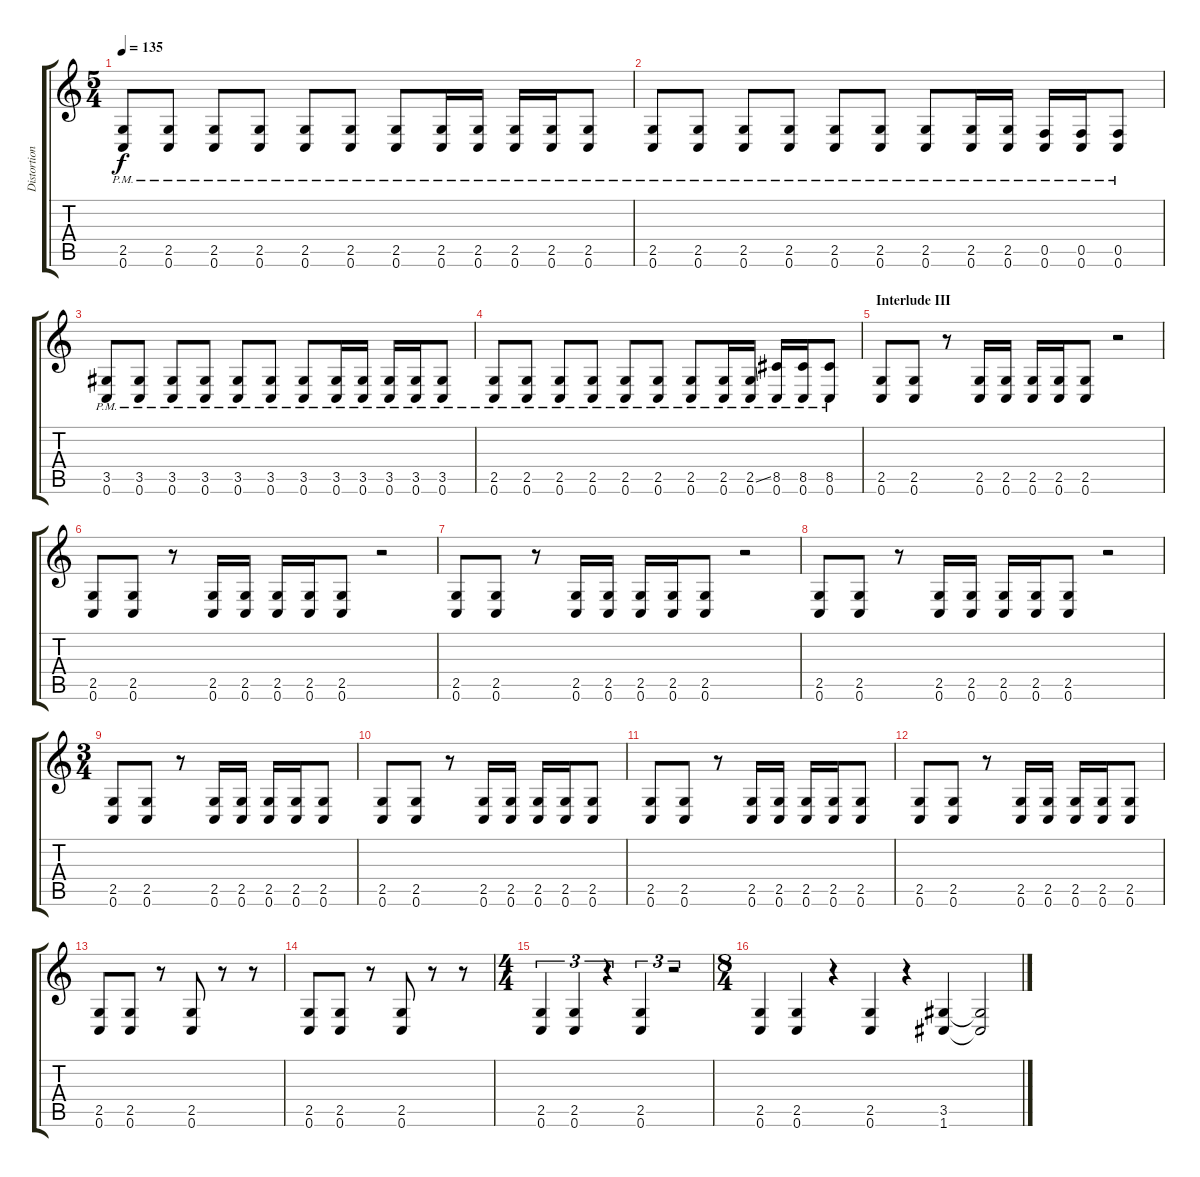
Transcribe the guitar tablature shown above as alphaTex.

\track ("Distortion Guitar I" "Distortion") {instrument distortionguitar}
\staff {score tabs}
\tuning (C4 G3 Eb3 Bb2 F2 C2) {hide}
\ts (5 4)
\tempo 135
\clef g2
\ks c
(2.5{pm} 0.6{pm}).8{dy f} (2.5{pm} 0.6{pm}).8 (2.5{pm} 0.6{pm}).8 (2.5{pm} 0.6{pm}).8 (2.5{pm} 0.6{pm}).8 (2.5{pm} 0.6{pm}).8 (2.5{pm} 0.6{pm}).8 (2.5{pm} 0.6{pm}).16 (2.5{pm} 0.6{pm}).16 (2.5{pm} 0.6{pm}).16 (2.5{pm} 0.6{pm}).16 (2.5{pm} 0.6{pm}).8 |
(2.5{pm} 0.6{pm}).8 (2.5{pm} 0.6{pm}).8 (2.5{pm} 0.6{pm}).8 (2.5{pm} 0.6{pm}).8 (2.5{pm} 0.6{pm}).8 (2.5{pm} 0.6{pm}).8 (2.5{pm} 0.6{pm}).8 (2.5{pm} 0.6{pm}).16 (2.5{pm} 0.6{pm}).16 (0.5{pm} 0.6{pm}).16 (0.5{pm} 0.6{pm}).16 (0.5{pm} 0.6{pm}).8 |
(3.5{pm} 0.6{pm}).8 (3.5{pm} 0.6{pm}).8 (3.5{pm} 0.6{pm}).8 (3.5{pm} 0.6{pm}).8 (3.5{pm} 0.6{pm}).8 (3.5{pm} 0.6{pm}).8 (3.5{pm} 0.6{pm}).8 (3.5{pm} 0.6{pm}).16 (3.5{pm} 0.6{pm}).16 (3.5{pm} 0.6{pm}).16 (3.5{pm} 0.6{pm}).16 (3.5{pm} 0.6{pm}).8 |
(2.5{pm} 0.6{pm}).8 (2.5{pm} 0.6{pm}).8 (2.5{pm} 0.6{pm}).8 (2.5{pm} 0.6{pm}).8 (2.5{pm} 0.6{pm}).8 (2.5{pm} 0.6{pm}).8 (2.5{pm} 0.6{pm}).8 (2.5{pm} 0.6{pm}).16 (2.5{ss} 0.6{pm}).16 (8.5{pm} 0.6{pm}).16 (8.5{pm} 0.6{pm}).16 (8.5{pm} 0.6{pm}).8 |
\section ("" "Interlude III")
(2.5 0.6).8{volume 14} (2.5 0.6).8 r.8 (2.5 0.6).16 (2.5 0.6).16 (2.5 0.6).16 (2.5 0.6).16 (2.5 0.6).8 r.2 |
(2.5 0.6).8 (2.5 0.6).8 r.8 (2.5 0.6).16 (2.5 0.6).16 (2.5 0.6).16 (2.5 0.6).16 (2.5 0.6).8 r.2 |
(2.5 0.6).8 (2.5 0.6).8 r.8 (2.5 0.6).16 (2.5 0.6).16 (2.5 0.6).16 (2.5 0.6).16 (2.5 0.6).8 r.2 |
(2.5 0.6).8 (2.5 0.6).8 r.8 (2.5 0.6).16 (2.5 0.6).16 (2.5 0.6).16 (2.5 0.6).16 (2.5 0.6).8 r.2 |
\ts (3 4)
(2.5 0.6).8 (2.5 0.6).8 r.8 (2.5 0.6).16 (2.5 0.6).16 (2.5 0.6).16 (2.5 0.6).16 (2.5 0.6).8 |
(2.5 0.6).8 (2.5 0.6).8 r.8 (2.5 0.6).16 (2.5 0.6).16 (2.5 0.6).16 (2.5 0.6).16 (2.5 0.6).8 |
(2.5 0.6).8 (2.5 0.6).8 r.8 (2.5 0.6).16 (2.5 0.6).16 (2.5 0.6).16 (2.5 0.6).16 (2.5 0.6).8 |
(2.5 0.6).8 (2.5 0.6).8 r.8 (2.5 0.6).16 (2.5 0.6).16 (2.5 0.6).16 (2.5 0.6).16 (2.5 0.6).8 |
(2.5 0.6).8 (2.5 0.6).8 r.8 (2.5 0.6).8 r.8 r.8 |
(2.5 0.6).8 (2.5 0.6).8 r.8 (2.5 0.6).8 r.8 r.8 |
\ts (4 4)
(2.5 0.6).4{tu (3 2)} (2.5 0.6).4{tu (3 2)} r.4{tu (3 2)} (2.5 0.6).4{tu (3 2)} r.2{tu (3 2)} |
\ts (8 4)
(2.5 0.6).4 (2.5 0.6).4 r.4 (2.5 0.6).4 r.4 (3.5 1.6).4 (3.5{t} 1.6{t}).2
